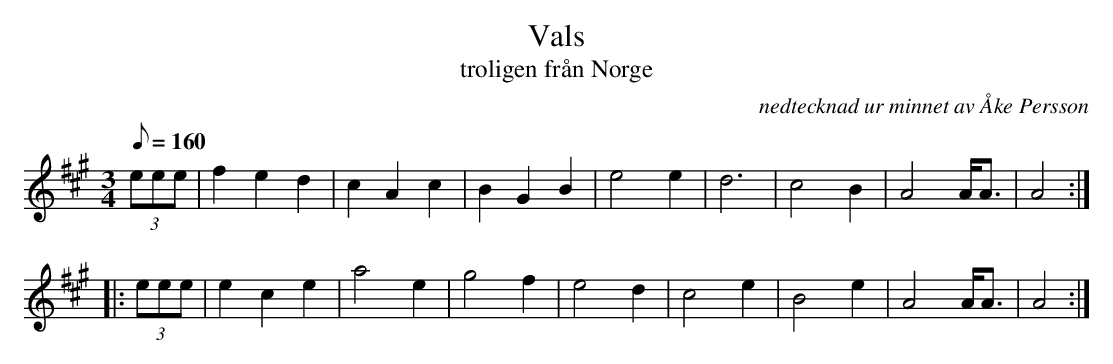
X:1
T:Vals
T:troligen från Norge
C:nedtecknad ur minnet av Åke Persson
M:3/4
L:1/8
K:A
Q:160
(3eee | f2 e2 d2 | c2 A2 c2 | B2 G2 B2 | e4 e2 | d6 | c4 B2 | A4 A<A | A4 :|
|: (3eee | e2 c2 e2 | a4 e2 | g4 f2 | e4 d2 | c4 e2 | B4 e2 | A4 A<A | A4 :|
